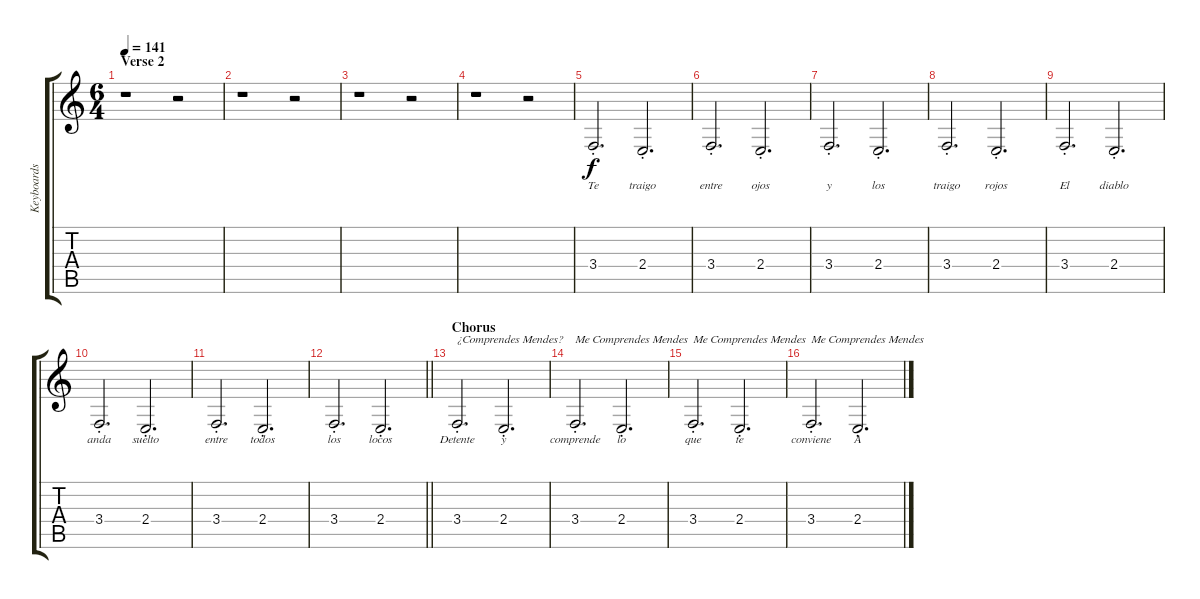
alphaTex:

\track ("Keyboards" "Keyboards") {instrument trumpet}
\staff {score tabs}
\tuning (E4 B3 G3 D3 A2 E2) {hide}
\ts (6 4)
\section ("" "Verse 2")
\tempo 141
\clef g2
\ks c
r.1{dy f} r.2 |
r.1 r.2 |
r.1 r.2 |
r.1 r.2 |
3.4{st}.2{d lyrics (0 "Te") lyrics (1 "") lyrics (2 "") lyrics (3 "") lyrics (4 "")} 2.4{st}.2{d lyrics (0 "traigo") lyrics (1 "") lyrics (2 "") lyrics (3 "") lyrics (4 "")} |
3.4{st}.2{d lyrics (0 "entre") lyrics (1 "") lyrics (2 "") lyrics (3 "") lyrics (4 "")} 2.4{st}.2{d lyrics (0 "ojos") lyrics (1 "") lyrics (2 "") lyrics (3 "") lyrics (4 "")} |
3.4{st}.2{d lyrics (0 "y") lyrics (1 "") lyrics (2 "") lyrics (3 "") lyrics (4 "")} 2.4{st}.2{d lyrics (0 "los") lyrics (1 "") lyrics (2 "") lyrics (3 "") lyrics (4 "")} |
3.4{st}.2{d lyrics (0 "traigo") lyrics (1 "") lyrics (2 "") lyrics (3 "") lyrics (4 "")} 2.4{st}.2{d lyrics (0 "rojos") lyrics (1 "") lyrics (2 "") lyrics (3 "") lyrics (4 "")} |
3.4{st}.2{d lyrics (0 "El") lyrics (1 "") lyrics (2 "") lyrics (3 "") lyrics (4 "")} 2.4{st}.2{d lyrics (0 "diablo") lyrics (1 "") lyrics (2 "") lyrics (3 "") lyrics (4 "")} |
3.4{st}.2{d lyrics (0 "anda") lyrics (1 "") lyrics (2 "") lyrics (3 "") lyrics (4 "")} 2.4{st}.2{d lyrics (0 "suelto") lyrics (1 "") lyrics (2 "") lyrics (3 "") lyrics (4 "")} |
3.4{st}.2{d lyrics (0 "entre") lyrics (1 "") lyrics (2 "") lyrics (3 "") lyrics (4 "")} 2.4{st}.2{d lyrics (0 "todos") lyrics (1 "") lyrics (2 "") lyrics (3 "") lyrics (4 "")} |
\barLineRight lightlight
3.4{st}.2{d lyrics (0 "los") lyrics (1 "") lyrics (2 "") lyrics (3 "") lyrics (4 "")} 2.4{st}.2{d lyrics (0 "locos") lyrics (1 "") lyrics (2 "") lyrics (3 "") lyrics (4 "")} |
\section ("" "Chorus")
3.4{st}.2{d txt "¿Comprendes Mendes?" lyrics (0 "Detente") lyrics (1 "") lyrics (2 "") lyrics (3 "") lyrics (4 "")} 2.4{st}.2{d lyrics (0 "y") lyrics (1 "") lyrics (2 "") lyrics (3 "") lyrics (4 "")} |
3.4{st}.2{d txt "Me Comprendes Mendes" lyrics (0 "comprende") lyrics (1 "") lyrics (2 "") lyrics (3 "") lyrics (4 "")} 2.4{st}.2{d lyrics (0 "lo") lyrics (1 "") lyrics (2 "") lyrics (3 "") lyrics (4 "")} |
3.4{st}.2{d txt "Me Comprendes Mendes" lyrics (0 "que") lyrics (1 "") lyrics (2 "") lyrics (3 "") lyrics (4 "")} 2.4{st}.2{d lyrics (0 "te") lyrics (1 "") lyrics (2 "") lyrics (3 "") lyrics (4 "")} |
3.4{st}.2{d txt "Me Comprendes Mendes" lyrics (0 "conviene") lyrics (1 "") lyrics (2 "") lyrics (3 "") lyrics (4 "")} 2.4{st}.2{d lyrics (0 "A") lyrics (1 "") lyrics (2 "") lyrics (3 "") lyrics (4 "")}
